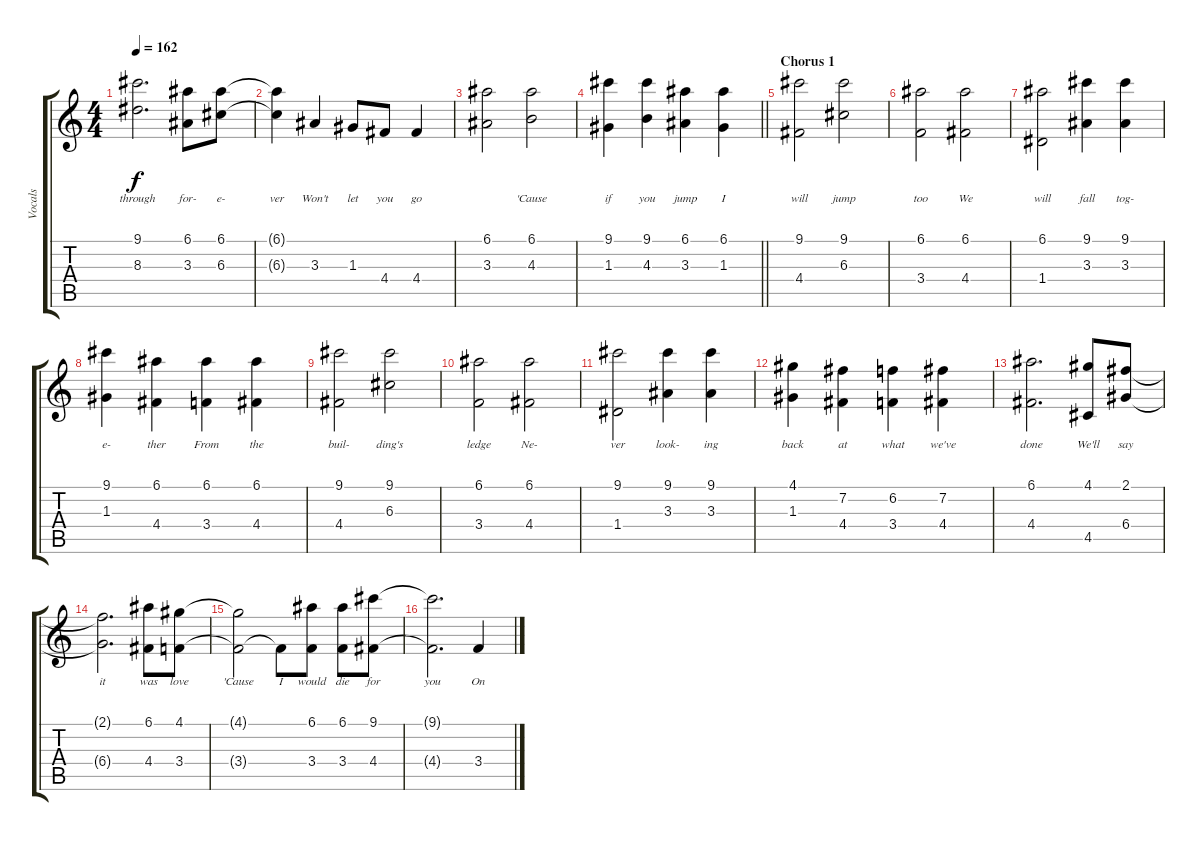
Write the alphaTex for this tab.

\track ("Vocals" "Vocals") {instrument electricbasspick}
\staff {score tabs}
\tuning (E4 B3 G3 D3 A2 E2) {hide}
\ts (4 4)
\tempo 162
\clef g2
\ks c
(9.1 8.3).2{d lyrics (0 "through") lyrics (1 "") lyrics (2 "") lyrics (3 "") lyrics (4 "") dy f} (6.1 3.3).8{lyrics (0 "for-") lyrics (1 "") lyrics (2 "") lyrics (3 "") lyrics (4 "")} (6.1 6.3).8{lyrics (0 "e-") lyrics (1 "") lyrics (2 "") lyrics (3 "") lyrics (4 "")} |
(6.1{t} 6.3{t}).4{lyrics (0 "ver") lyrics (1 "") lyrics (2 "") lyrics (3 "") lyrics (4 "")} 3.3.4{lyrics (0 "Won't") lyrics (1 "") lyrics (2 "") lyrics (3 "") lyrics (4 "")} 1.3.8{lyrics (0 "let") lyrics (1 "") lyrics (2 "") lyrics (3 "") lyrics (4 "")} 4.4.8{lyrics (0 "you") lyrics (1 "") lyrics (2 "") lyrics (3 "") lyrics (4 "")} 4.4.4{lyrics (0 "go") lyrics (1 "") lyrics (2 "") lyrics (3 "") lyrics (4 "")} |
(6.1 3.3).2{lyrics (0 "") lyrics (1 "") lyrics (2 "") lyrics (3 "") lyrics (4 "")} (6.1 4.3).2{lyrics (0 "'Cause") lyrics (1 "") lyrics (2 "") lyrics (3 "") lyrics (4 "")} |
\barLineRight lightlight
(9.1 1.3).4{lyrics (0 "if") lyrics (1 "") lyrics (2 "") lyrics (3 "") lyrics (4 "")} (9.1 4.3).4{lyrics (0 "you") lyrics (1 "") lyrics (2 "") lyrics (3 "") lyrics (4 "")} (6.1 3.3).4{lyrics (0 "jump") lyrics (1 "") lyrics (2 "") lyrics (3 "") lyrics (4 "")} (6.1 1.3).4{lyrics (0 "I") lyrics (1 "") lyrics (2 "") lyrics (3 "") lyrics (4 "")} |
\section ("" "Chorus 1")
(9.1 4.4).2{lyrics (0 "will") lyrics (1 "") lyrics (2 "") lyrics (3 "") lyrics (4 "")} (9.1 6.3).2{lyrics (0 "jump") lyrics (1 "") lyrics (2 "") lyrics (3 "") lyrics (4 "")} |
(6.1 3.4).2{lyrics (0 "too") lyrics (1 "") lyrics (2 "") lyrics (3 "") lyrics (4 "")} (6.1 4.4).2{lyrics (0 "We") lyrics (1 "") lyrics (2 "") lyrics (3 "") lyrics (4 "")} |
(6.1 1.4).2{lyrics (0 "will") lyrics (1 "") lyrics (2 "") lyrics (3 "") lyrics (4 "")} (9.1 3.3).4{lyrics (0 "fall") lyrics (1 "") lyrics (2 "") lyrics (3 "") lyrics (4 "")} (9.1 3.3).4{lyrics (0 "tog-") lyrics (1 "") lyrics (2 "") lyrics (3 "") lyrics (4 "")} |
(9.1 1.3).4{lyrics (0 "e-") lyrics (1 "") lyrics (2 "") lyrics (3 "") lyrics (4 "")} (6.1 4.4).4{lyrics (0 "ther") lyrics (1 "") lyrics (2 "") lyrics (3 "") lyrics (4 "")} (6.1 3.4).4{lyrics (0 "From") lyrics (1 "") lyrics (2 "") lyrics (3 "") lyrics (4 "")} (6.1 4.4).4{lyrics (0 "the") lyrics (1 "") lyrics (2 "") lyrics (3 "") lyrics (4 "")} |
(9.1 4.4).2{lyrics (0 "buil-") lyrics (1 "") lyrics (2 "") lyrics (3 "") lyrics (4 "")} (9.1 6.3).2{lyrics (0 "ding's") lyrics (1 "") lyrics (2 "") lyrics (3 "") lyrics (4 "")} |
(6.1 3.4).2{lyrics (0 "ledge") lyrics (1 "") lyrics (2 "") lyrics (3 "") lyrics (4 "")} (6.1 4.4).2{lyrics (0 "Ne-") lyrics (1 "") lyrics (2 "") lyrics (3 "") lyrics (4 "")} |
(9.1 1.4).2{lyrics (0 "ver") lyrics (1 "") lyrics (2 "") lyrics (3 "") lyrics (4 "")} (9.1 3.3).4{lyrics (0 "look-") lyrics (1 "") lyrics (2 "") lyrics (3 "") lyrics (4 "")} (9.1 3.3).4{lyrics (0 "ing") lyrics (1 "") lyrics (2 "") lyrics (3 "") lyrics (4 "")} |
(4.1 1.3).4{lyrics (0 "back") lyrics (1 "") lyrics (2 "") lyrics (3 "") lyrics (4 "")} (7.2 4.4).4{lyrics (0 "at") lyrics (1 "") lyrics (2 "") lyrics (3 "") lyrics (4 "")} (6.2 3.4).4{lyrics (0 "what") lyrics (1 "") lyrics (2 "") lyrics (3 "") lyrics (4 "")} (7.2 4.4).4{lyrics (0 "we've") lyrics (1 "") lyrics (2 "") lyrics (3 "") lyrics (4 "")} |
(6.1 4.4).2{d lyrics (0 "done") lyrics (1 "") lyrics (2 "") lyrics (3 "") lyrics (4 "")} (4.1 4.5).8{lyrics (0 "We'll") lyrics (1 "") lyrics (2 "") lyrics (3 "") lyrics (4 "")} (2.1 6.4).8{lyrics (0 "say") lyrics (1 "") lyrics (2 "") lyrics (3 "") lyrics (4 "")} |
(2.1{t} 6.4{t}).2{d lyrics (0 "it") lyrics (1 "") lyrics (2 "") lyrics (3 "") lyrics (4 "")} (6.1 4.4).8{lyrics (0 "was") lyrics (1 "") lyrics (2 "") lyrics (3 "") lyrics (4 "")} (4.1 3.4).8{lyrics (0 "love") lyrics (1 "") lyrics (2 "") lyrics (3 "") lyrics (4 "")} |
(4.1{t} 3.4{t}).2{lyrics (0 "'Cause") lyrics (1 "") lyrics (2 "") lyrics (3 "") lyrics (4 "")} 3.4{t}.8{lyrics (0 "I") lyrics (1 "") lyrics (2 "") lyrics (3 "") lyrics (4 "")} (6.1 3.4).8{lyrics (0 "would") lyrics (1 "") lyrics (2 "") lyrics (3 "") lyrics (4 "")} (6.1 3.4).8{lyrics (0 "die") lyrics (1 "") lyrics (2 "") lyrics (3 "") lyrics (4 "")} (9.1 4.4).8{lyrics (0 "for") lyrics (1 "") lyrics (2 "") lyrics (3 "") lyrics (4 "")} |
(9.1{t} 4.4{t}).2{d lyrics (0 "you") lyrics (1 "") lyrics (2 "") lyrics (3 "") lyrics (4 "")} 3.4.4{lyrics (0 "On") lyrics (1 "") lyrics (2 "") lyrics (3 "") lyrics (4 "")}
